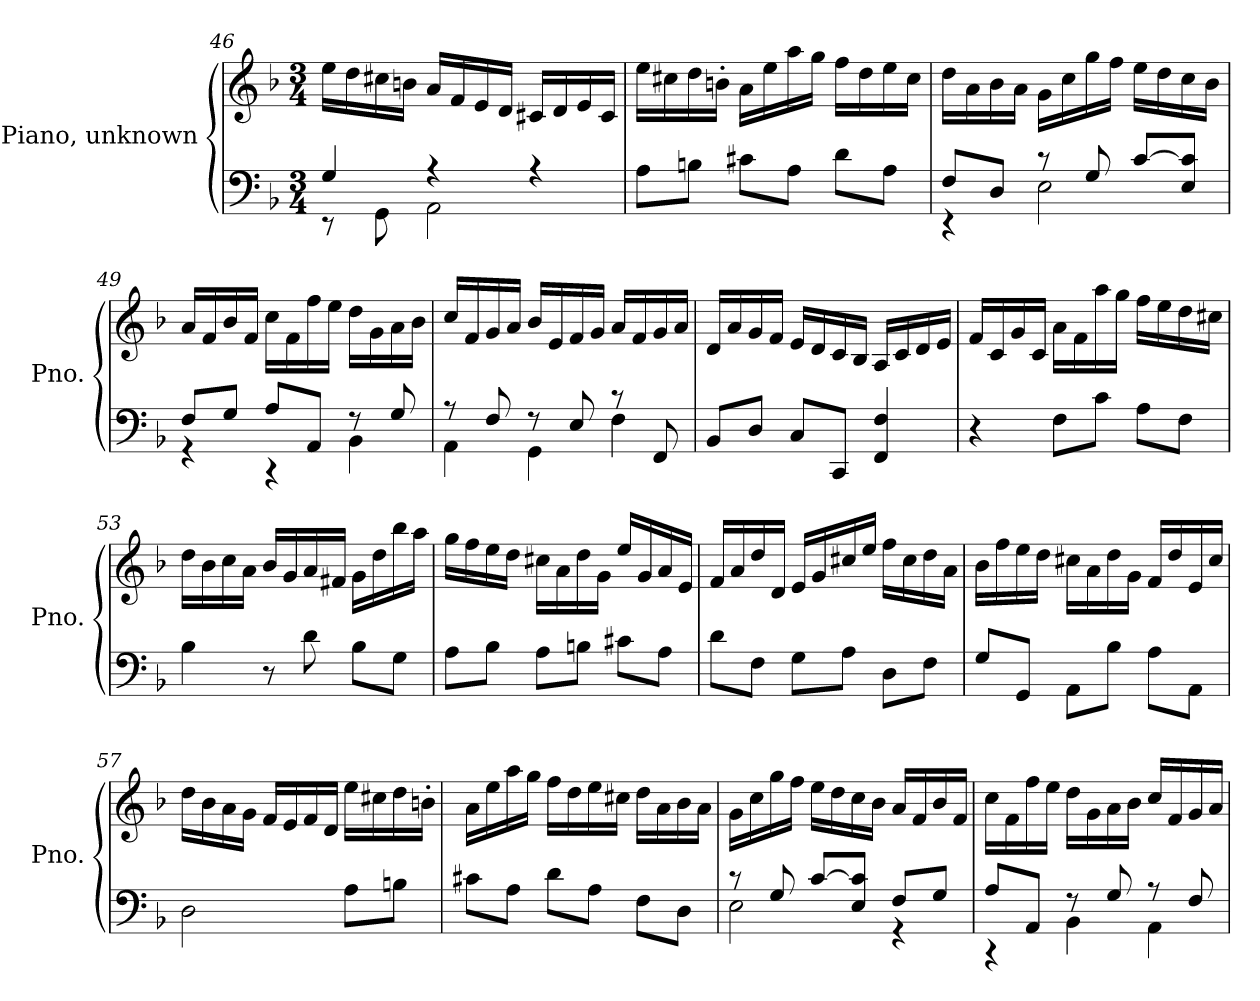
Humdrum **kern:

**kern	**kern
*part1	*part1
*staff2	*staff1
*I"Piano, unknown	*
*I'Pno.	*
*clefF4	*clefG2
*k[b-]	*k[b-]
*M3/4	*M3/4
=46	=46
*^	*
4G/	8r	16ee\LL
.	.	16dd\
.	8GG\	16cc#X\
.	.	16bn\JJ
4r	2AA\	16a/LL
.	.	16f/
.	.	16e/
.	.	16d/JJ
4r	.	16c#X/LL
.	.	16d/
.	.	16e/
.	.	16c#/JJ
*v	*v	*
=47	=47
8A\L	16ee\LL
.	16cc#X\
8Bn\J	16dd\
.	16bn'\JJ
8c#X\L	16a\LL
.	16ee\
8A\J	16aa\
.	16gg\JJ
8d\L	16ff\LL
.	16dd\
8A\J	16ee\
.	16cc#\JJ
!!LO:LB:g=z
=48	=48
*^	*
8F/L	4r	16dd\LL
.	.	16a\
8D/J	.	16b-\
.	.	16a\JJ
8r	2E\	16g\LL
.	.	16cc\
8G/	.	16gg\
.	.	16ff\JJ
[8c/L	.	16ee\LL
.	.	16dd\
8E/ 8c/]J	.	16cc\
.	.	16b-\JJ
=49	=49	=49
8F/L	4r	16a/LL
.	.	16f/
8G/J	.	16b-/
.	.	16f/JJ
8A/L	4r	16cc\LL
.	.	16f\
8AA/J	.	16ff\
.	.	16ee\JJ
8r	4BB-\	16dd\LL
.	.	16g\
8G/	.	16a\
.	.	16b-\JJ
=50	=50	=50
8r	4AA\	16cc/LL
.	.	16f/
8F/	.	16g/
.	.	16a/JJ
8r	4GG\	16b-/LL
.	.	16e/
8E/	.	16f/
.	.	16g/JJ
8r	4F\	16a/LL
.	.	16f/
8FF/	.	16g/
.	.	16a/JJ
*v	*v	*
!!LO:LB:g=z
=51	=51
8BB-/L	16d/LL
.	16a/
8D/J	16g/
.	16f/JJ
8C/L	16e/LL
.	16d/
8CC/J	16c/
.	16B-/JJ
4FF/ 4F/	16A/LL
.	16c/
.	16d/
.	16e/JJ
=52	=52
4r	16f/LL
.	16c/
.	16g/
.	16c/JJ
8F\L	16a\LL
.	16f\
8c\J	16aa\
.	16gg\JJ
8A\L	16ff\LL
.	16ee\
8F\J	16dd\
.	16cc#X\JJ
=53	=53
4B-\	16dd\LL
.	16b-\
.	16cc\
.	16a\JJ
8r	16b-/LL
.	16g/
8d\	16a/
.	16f#X/JJ
8B-\L	16g\LL
.	16dd\
8G\J	16bb-\
.	16aa\JJ
!!LO:LB:g=z
=54	=54
8A\L	16gg\LL
.	16ff\
8B-\J	16ee\
.	16dd\JJ
8A\L	16cc#X\LL
.	16a\
8Bn\J	16dd\
.	16g\JJ
8c#X\L	16ee/LL
.	16g/
8A\J	16a/
.	16e/JJ
=55	=55
8d\L	16f/LL
.	16a/
8F\J	16dd/
.	16d/JJ
8G\L	16e/LL
.	16g/
8A\J	16cc#X/
.	16ee/JJ
8D\L	16ff\LL
.	16cc#\
8F\J	16dd\
.	16a\JJ
=56	=56
8G/L	16b-\LL
.	16ff\
8GG/J	16ee\
.	16dd\JJ
8AA\L	16cc#X\LL
.	16a\
8B-\J	16dd\
.	16g\JJ
8A\L	16f/LL
.	16dd/
8AA\J	16e/
.	16cc#/JJ
!!LO:LB:g=z
=57	=57
2D\	16dd\LL
.	16b-\
.	16a\
.	16g\JJ
.	16f/LL
.	16e/
.	16f/
.	16d/JJ
8A\L	16ee\LL
.	16cc#X\
8Bn\J	16dd\
.	16bn'\JJ
=58	=58
8c#X\L	16a\LL
.	16ee\
8A\J	16aa\
.	16gg\JJ
8d\L	16ff\LL
.	16dd\
8A\J	16ee\
.	16cc#X\JJ
8F\L	16dd\LL
.	16a\
8D\J	16b-\
.	16a\JJ
=59	=59
*^	*
8r	2E\	16g\LL
.	.	16cc\
8G/	.	16gg\
.	.	16ff\JJ
[8c/L	.	16ee\LL
.	.	16dd\
8E/ 8c/]J	.	16cc\
.	.	16b-\JJ
8F/L	4r	16a/LL
.	.	16f/
8G/J	.	16b-/
.	.	16f/JJ
!!LO:PB:g=z
=60	=60	=60
8A/L	4r	16cc\LL
.	.	16f\
8AA/J	.	16ff\
.	.	16ee\JJ
8r	4BB-\	16dd\LL
.	.	16g\
8G/	.	16a\
.	.	16b-\JJ
8r	4AA\	16cc/LL
.	.	16f/
8F/	.	16g/
.	.	16a/JJ
*v	*v	*
=	=
*-	*-
